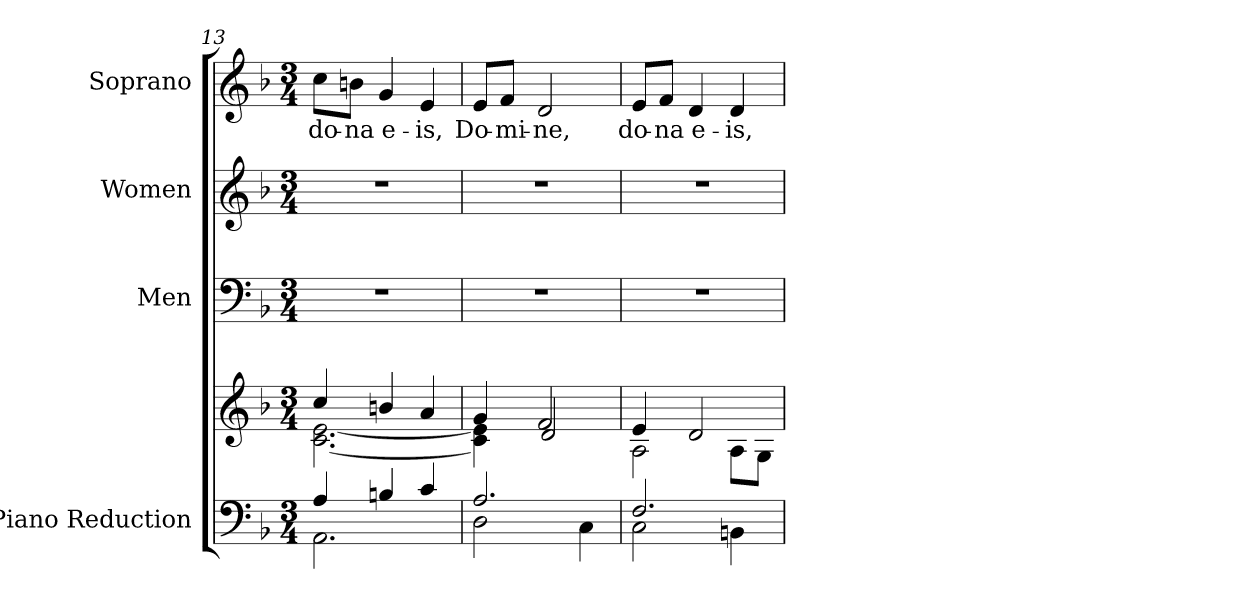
**kern	**kern	**kern	**kern	**kern	**text
*part4	*part4	*part3	*part2	*part1	*part1
*staff5	*staff4	*staff3	*staff2	*staff1	*staff1
*I"Piano Reduction	*	*I"Men	*I"Women	*I"Soprano	*
*I'Pno.	*	*	*	*I'S.	*
*clefF4	*clefG2	*clefF4	*clefG2	*clefG2	*
*k[b-]	*k[b-]	*k[b-]	*k[b-]	*k[b-]	*
*M3/4	*M3/4	*M3/4	*M3/4	*M3/4	*
=13	=13	=13	=13	=13	=13
*^	*^	*	*	*	*
!	!	!	!	!	!	!	!LO:LY:b
4A/	2.AA\	4cc/	[2.c\ [2.e\	2.r	2.r	8cc\L	do-
!	!	!	!	!	!	!	!LO:LY:b
.	.	.	.	.	.	8bn\J	-na
!	!	!	!	!	!	!	!LO:LY:b
4Bn/	.	4bn/	.	.	.	4g/	e-
!	!	!	!	!	!	!	!LO:LY:b
4c/	.	4a/	.	.	.	4e/	-is,
=14	=14	=14	=14	=14	=14	=14	=14
!	!	!	!	!	!	!	!LO:LY:b
2.A/	2D\	4g/	4c\] 4e\]	2.r	2.r	8e/L	Do-
!	!	!	!	!	!	!	!LO:LY:b
.	.	.	.	.	.	8f/J	-mi-
!	!	!	!	!	!	!	!LO:LY:b
.	.	2f/	2d/	.	.	2d/	-ne,
.	4C\	.	.	.	.	.	.
=15	=15	=15	=15	=15	=15	=15	=15
!	!	!	!	!	!	!	!LO:LY:b
2.F/	2C\	4e/	2A\	2.r	2.r	8e/L	do-
!	!	!	!	!	!	!	!LO:LY:b
.	.	.	.	.	.	8f/J	-na
!	!	!	!	!	!	!	!LO:LY:b
.	.	2d/	.	.	.	4d/	e-
!	!	!	!	!	!	!	!LO:LY:b
.	4BBn\	.	8A\L	.	.	4d/	-is,
.	.	.	8G\J	.	.	.	.
*v	*v	*	*	*	*	*	*
*	*v	*v	*	*	*	*
=	=	=	=	=	=
*-	*-	*-	*-	*-	*-
